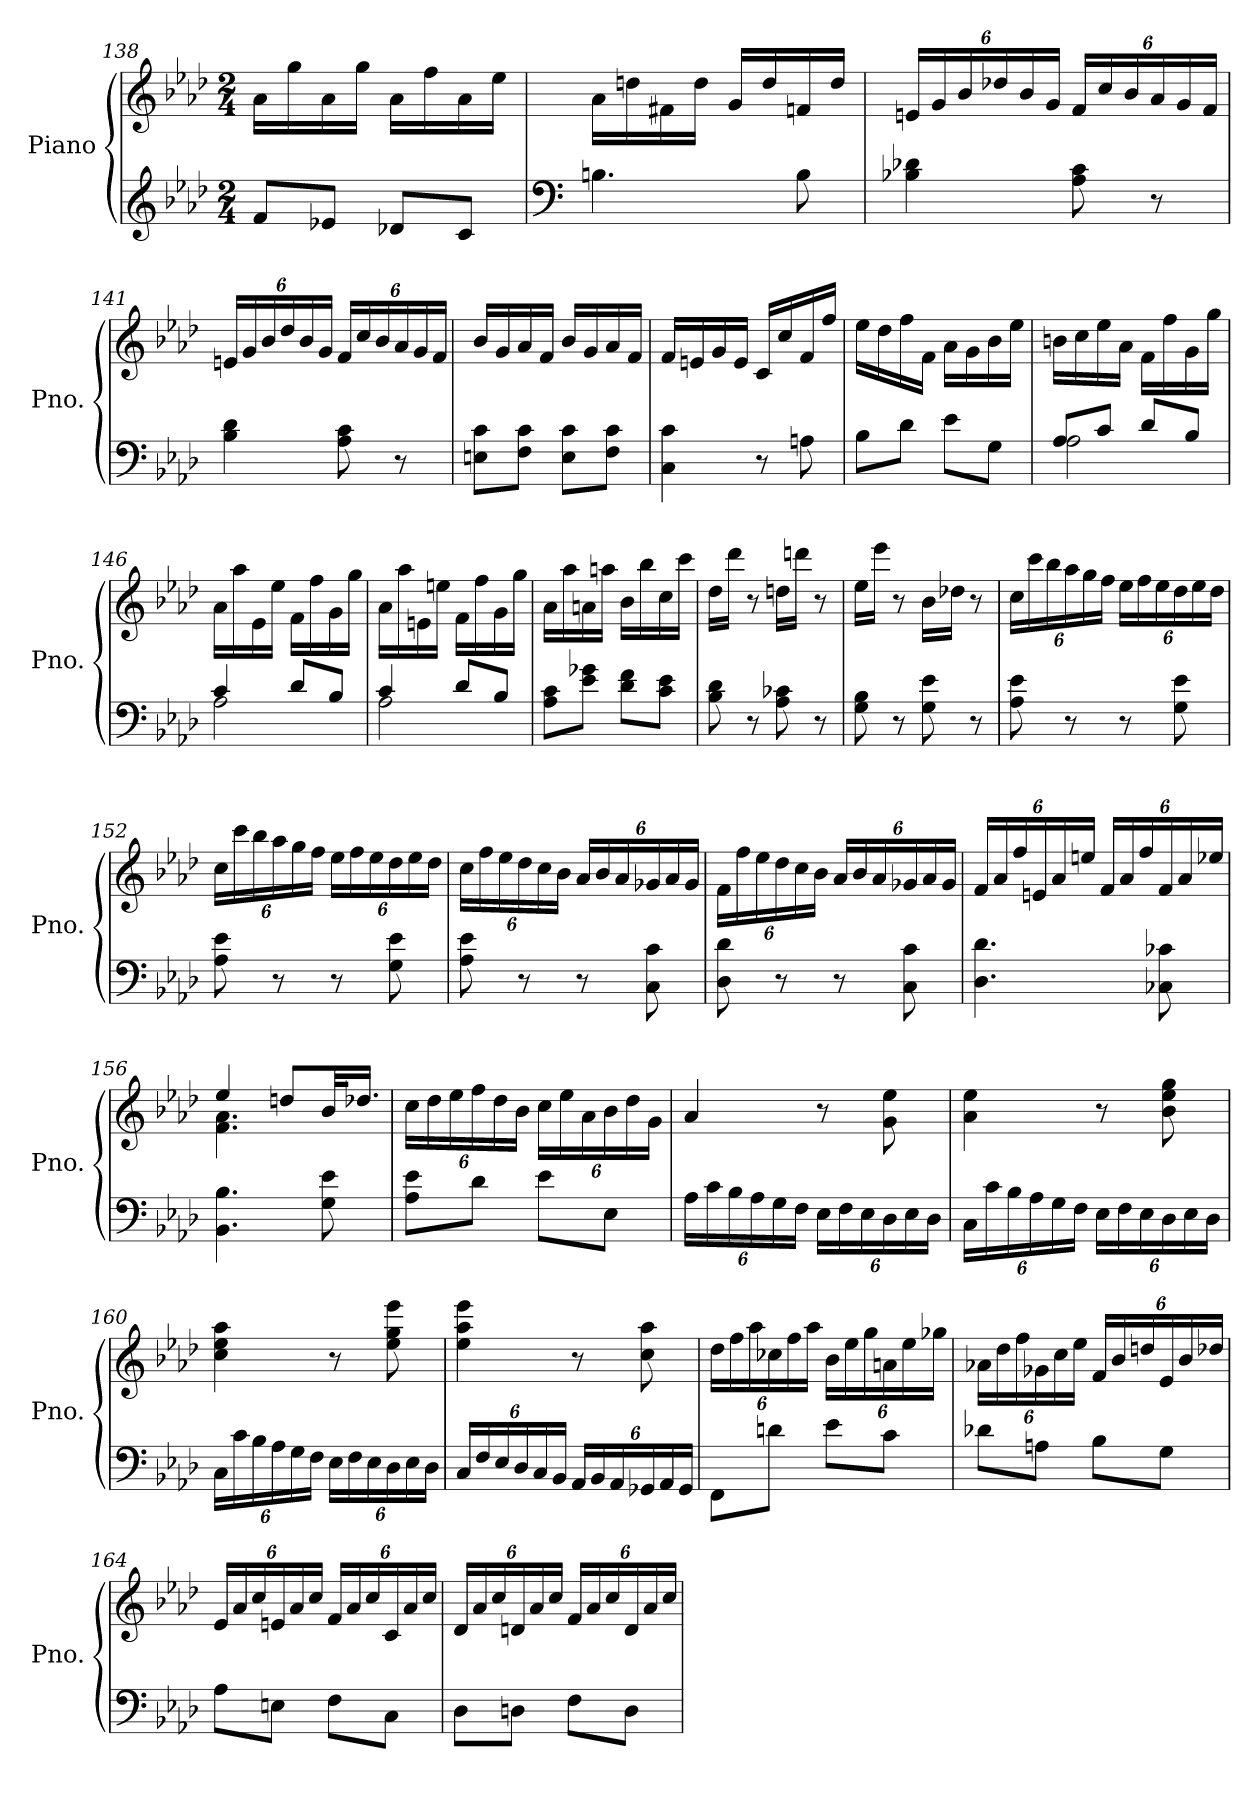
**kern	**kern
*part1	*part1
*staff2	*staff1
*I"Piano	*
*I'Pno.	*
*clefG2	*clefG2
*k[b-e-a-d-]	*k[b-e-a-d-]
*A-:	*A-:
*M2/4	*M2/4
=138	=138
8f/L	16a-\LL
.	16gg\
8e-X/J	16a-\
.	16gg\JJ
8d-X/L	16a-\LL
.	16ff\
8c/J	16a-\
.	16ee-\JJ
=139	=139
*clefF4	*
4.Bn\	16a-\LL
.	16ddn\
.	16f#X\
.	16dd\JJ
.	16g/LL
.	16dd/
8B\	16fn/
.	16dd/JJ
=140	=140
*	*Xbrackettup
4B-X\ 4d-X\	24en/LL
.	24g/
.	24b-/
.	24dd-X/
.	24b-/
.	24g/JJ
8A-\ 8c\	24f/LL
.	24cc/
.	24b-/
8r	24a-/
.	24g/
.	24f/JJ
!!LO:PB:g=z
=141	=141
4B-\ 4d-\	24en/LL
.	24g/
.	24b-/
.	24dd-/
.	24b-/
.	24g/JJ
8A-\ 8c\	24f/LL
.	24cc/
.	24b-/
8r	24a-/
.	24g/
.	24f/JJ
!!LO:LB:g=z
=142	=142
8En\ 8c\L	16b-/LL
.	16g/
8F\ 8c\J	16a-/
.	16f/JJ
8E\ 8c\L	16b-/LL
.	16g/
8F\ 8c\J	16a-/
.	16f/JJ
=143	=143
4C\ 4c\	16f/LL
.	16en/
.	16g/
.	16e/JJ
8r	16c/LL
.	16cc/
8An\	16f/
.	16ff/JJ
=144	=144
8B-\L	16ee-\LL
.	16dd-\
8d-\J	16ff\
.	16f\JJ
8e-\L	16a-\LL
.	16g\
8G\J	16b-\
.	16ee-\JJ
=145	=145
*^	*
8A-/L	2A-\	16bn\LL
.	.	16cc\
8c/J	.	16ee-\
.	.	16a-\JJ
8d-/L	.	16f\LL
.	.	16ff\
8B-/J	.	16g\
.	.	16gg\JJ
=146	=146	=146
4c/	2A-\	16a-\LL
.	.	16aa-\
.	.	16e-\
.	.	16ee-\JJ
8d-/L	.	16f\LL
.	.	16ff\
8B-/J	.	16g\
.	.	16gg\JJ
!!LO:LB:g=z
=147	=147	=147
4c/	2A-\	16a-\LL
.	.	16aa-\
.	.	16en\
.	.	16een\JJ
8d-/L	.	16f\LL
.	.	16ff\
8B-/J	.	16g\
.	.	16gg\JJ
*v	*v	*
!!LO:LB:g=z
=148	=148
8A-\ 8c\L	16a-\LL
.	16aa-\
8e-\ 8g-X\J	16an\
.	16aan\JJ
8d-\ 8f\L	16b-\LL
.	16bb-\
8c\ 8e-\J	16cc\
.	16ccc\JJ
=149	=149
8B-\ 8d-\	16dd-\LL
.	16ddd-\JJ
8r	8r
8A-\ 8c-X\	16ddn\LL
.	16dddn\JJ
8r	8r
=150	=150
8G\ 8B-\	16ee-\LL
.	16eee-\JJ
8r	8r
8G\ 8e-\	16b-\LL
.	16dd-X\JJ
8r	8r
=151	=151
8A-\ 8e-\	24cc\LL
.	24ccc\
.	24bb-\
8r	24aa-\
.	24gg\
.	24ff\JJ
8r	24ee-\LL
.	24ff\
.	24ee-\
8G\ 8e-\	24dd-\
.	24ee-\
.	24dd-\JJ
!!LO:LB:g=z
=152	=152
8A-\ 8e-\	24cc\LL
.	24ccc\
.	24bb-\
8r	24aa-\
.	24gg\
.	24ff\JJ
8r	24ee-\LL
.	24ff\
.	24ee-\
8G\ 8e-\	24dd-\
.	24ee-\
.	24dd-\JJ
=153	=153
8A-\ 8e-\	24cc\LL
.	24ff\
.	24ee-\
8r	24dd-\
.	24cc\
.	24b-\JJ
8r	24a-/LL
.	24b-/
.	24a-/
8C\ 8c\	24g-X/
.	24a-/
.	24g-/JJ
=154	=154
8D-\ 8d-\	24f\LL
.	24ff\
.	24ee-\
8r	24dd-\
.	24cc\
.	24b-\JJ
8r	24a-/LL
.	24b-/
.	24a-/
8C\ 8c\	24g-X/
.	24a-/
.	24g-/JJ
!!LO:LB:g=z
=155	=155
4.D-\ 4.d-\	24f/LL
.	24a-/
.	24ff/
.	24en/
.	24a-/
.	24een/JJ
.	24f/LL
.	24a-/
.	24ff/
8C-X\ 8c-X\	24f/
.	24a-/
.	24ee-X/JJ
=156	=156
*	*^
4.BB-\ 4.B-\	4ee-/	4.f\ 4.a-\
.	8ddn/L	.
8G\ 8e-\	32b-/KL	8ryy
.	16.dd-X/JJ	.
*	*v	*v
=157	=157
8A-\ 8e-\L	24cc\LL
.	24dd-\
.	24ee-\
8d-\J	24ff\
.	24dd-\
.	24b-\JJ
8e-\L	24cc\LL
.	24ee-\
.	24a-\
8E-\J	24b-\
.	24dd-\
.	24g\JJ
!!LO:PB:g=z
=158	=158
*Xbrackettup	*
24A-\LL	4a-/
24c\	.
24B-\	.
24A-\	.
24G\	.
24F\JJ	.
24E-\LL	8r
24F\	.
24E-\	.
24D-\	8g\ 8ee-\
24E-\	.
24D-\JJ	.
=159	=159
24C\LL	4a-\ 4ee-\
24c\	.
24B-\	.
24A-\	.
24G\	.
24F\JJ	.
24E-\LL	8r
24F\	.
24E-\	.
24D-\	8b-\ 8ee-\ 8gg\
24E-\	.
24D-\JJ	.
=160	=160
24C\LL	4cc\ 4ee-\ 4aa-\
24c\	.
24B-\	.
24A-\	.
24G\	.
24F\JJ	.
24E-\LL	8r
24F\	.
24E-\	.
24D-\	8ee-\ 8gg\ 8eee-\
24E-\	.
24D-\JJ	.
!!LO:LB:g=z
=161	=161
24C/LL	4ee-\ 4aa-\ 4eee-\
24F/	.
24E-/	.
24D-/	.
24C/	.
24BB-/JJ	.
24AA-/LL	8r
24BB-/	.
24AA-/	.
24GG-X/	8cc\ 8aa-\
24AA-/	.
24GG-/JJ	.
!!LO:LB:g=z
=162	=162
8FF\L	24dd-\LL
.	24ff\
.	24aa-\
8dn\J	24cc-X\
.	24ff\
.	24aa-\JJ
8e-\L	24b-\LL
.	24ee-\
.	24gg\
8c\J	24an\
.	24ee-\
.	24gg-X\JJ
=163	=163
8d-X\L	24a-X\LL
.	24dd-\
.	24ff\
8An\J	24g-X\
.	24cc\
.	24ee-\JJ
8B-\L	24f/LL
.	24b-/
.	24ddn/
8G\J	24e-/
.	24b-/
.	24dd-X/JJ
=164	=164
8A-\L	24e-/LL
.	24a-/
.	24cc/
8En\J	24en/
.	24a-/
.	24cc/JJ
8F\L	24f/LL
.	24a-/
.	24cc/
8C\J	24c/
.	24a-/
.	24cc/JJ
!!LO:LB:g=z
=165	=165
8D-\L	24d-/LL
.	24a-/
.	24cc/
8Dn\J	24dn/
.	24a-/
.	24cc/JJ
8F\L	24f/LL
.	24a-/
.	24cc/
8D\J	24d/
.	24a-/
.	24cc/JJ
=	=
*-	*-
